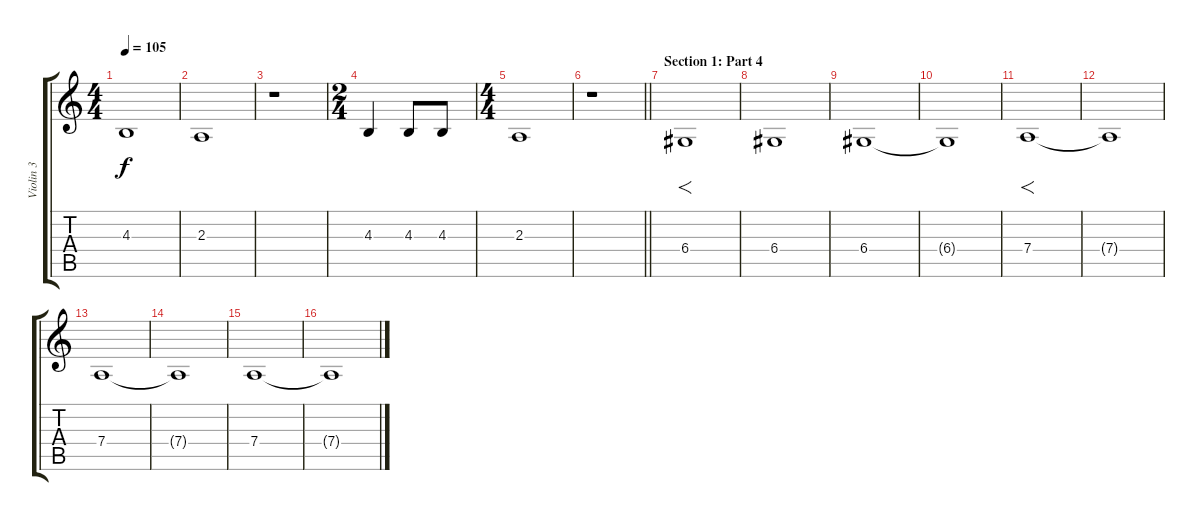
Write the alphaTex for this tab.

\track ("Violin 3" "Violin 3") {instrument stringensemble1}
\staff {score tabs}
\tuning (E4 B3 G3 D3 A2 E2) {hide}
\ts (4 4)
\tempo 105
\clef g2
\ks c
4.3.1{dy f} |
2.3.1{volume 0} |
r.1 |
\ts (2 4)
4.3.4{volume 12} 4.3.8 4.3.8 |
\ts (4 4)
2.3.1{volume 0} |
\barLineRight lightlight
r.1 |
\section ("" "Section 1: Part 4")
6.4.1{f volume 12} |
6.4.1 |
6.4.1 |
6.4{t}.1 |
7.4.1{f} |
7.4{t}.1 |
7.4.1 |
7.4{t}.1 |
7.4.1 |
7.4{t}.1
